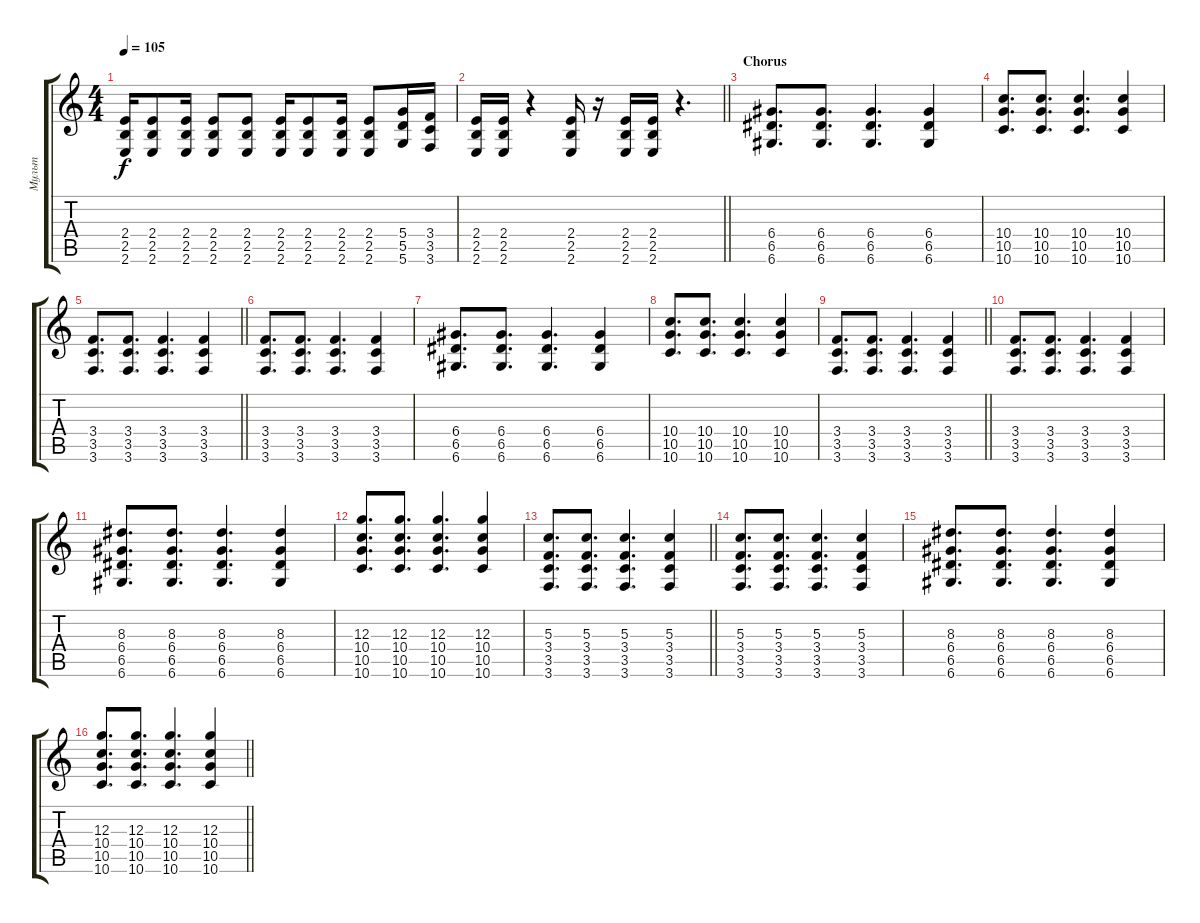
\track ("Мульт" "Мульт") {instrument distortionguitar}
\staff {score tabs}
\tuning (E4 B3 G3 D3 A2 D2) {hide}
\ts (4 4)
\tempo 105
\clef g2
\ks c
(2.4 2.5 2.6).16{dy f} (2.4 2.5 2.6).8 (2.4 2.5 2.6).16 (2.4 2.5 2.6).8 (2.4 2.5 2.6).8 (2.4 2.5 2.6).16 (2.4 2.5 2.6).8 (2.4 2.5 2.6).16 (2.4 2.5 2.6).8 (5.4 5.5 5.6).16 (3.4 3.5 3.6).16 |
\barLineRight lightlight
(2.4 2.5 2.6).16 (2.4 2.5 2.6).16 r.4 (2.4 2.5 2.6).16 r.16 (2.4 2.5 2.6).16 (2.4 2.5 2.6).16 r.4{d} |
\section ("" "Chorus")
(6.4 6.5 6.6).8{d volume 15} (6.4 6.5 6.6).8{d} (6.4 6.5 6.6).4{d} (6.4 6.5 6.6).4 |
(10.4 10.5 10.6).8{d} (10.4 10.5 10.6).8{d} (10.4 10.5 10.6).4{d} (10.4 10.5 10.6).4 |
\barLineRight lightlight
(3.4 3.5 3.6).8{d} (3.4 3.5 3.6).8{d} (3.4 3.5 3.6).4{d} (3.4 3.5 3.6).4 |
(3.4 3.5 3.6).8{d} (3.4 3.5 3.6).8{d} (3.4 3.5 3.6).4{d} (3.4 3.5 3.6).4 |
(6.4 6.5 6.6).8{d} (6.4 6.5 6.6).8{d} (6.4 6.5 6.6).4{d} (6.4 6.5 6.6).4 |
(10.4 10.5 10.6).8{d} (10.4 10.5 10.6).8{d} (10.4 10.5 10.6).4{d} (10.4 10.5 10.6).4 |
\barLineRight lightlight
(3.4 3.5 3.6).8{d} (3.4 3.5 3.6).8{d} (3.4 3.5 3.6).4{d} (3.4 3.5 3.6).4 |
(3.4 3.5 3.6).8{d} (3.4 3.5 3.6).8{d} (3.4 3.5 3.6).4{d} (3.4 3.5 3.6).4 |
(8.3 6.4 6.5 6.6).8{d} (8.3 6.4 6.5 6.6).8{d} (8.3 6.4 6.5 6.6).4{d} (8.3 6.4 6.5 6.6).4 |
(12.3 10.4 10.5 10.6).8{d} (12.3 10.4 10.5 10.6).8{d} (12.3 10.4 10.5 10.6).4{d} (12.3 10.4 10.5 10.6).4 |
\barLineRight lightlight
(5.3 3.4 3.5 3.6).8{d} (5.3 3.4 3.5 3.6).8{d} (5.3 3.4 3.5 3.6).4{d} (5.3 3.4 3.5 3.6).4 |
(5.3 3.4 3.5 3.6).8{d} (5.3 3.4 3.5 3.6).8{d} (5.3 3.4 3.5 3.6).4{d} (5.3 3.4 3.5 3.6).4 |
(8.3 6.4 6.5 6.6).8{d} (8.3 6.4 6.5 6.6).8{d} (8.3 6.4 6.5 6.6).4{d} (8.3 6.4 6.5 6.6).4 |
\barLineRight lightlight
(12.3 10.4 10.5 10.6).8{d} (12.3 10.4 10.5 10.6).8{d} (12.3 10.4 10.5 10.6).4{d} (12.3 10.4 10.5 10.6).4
